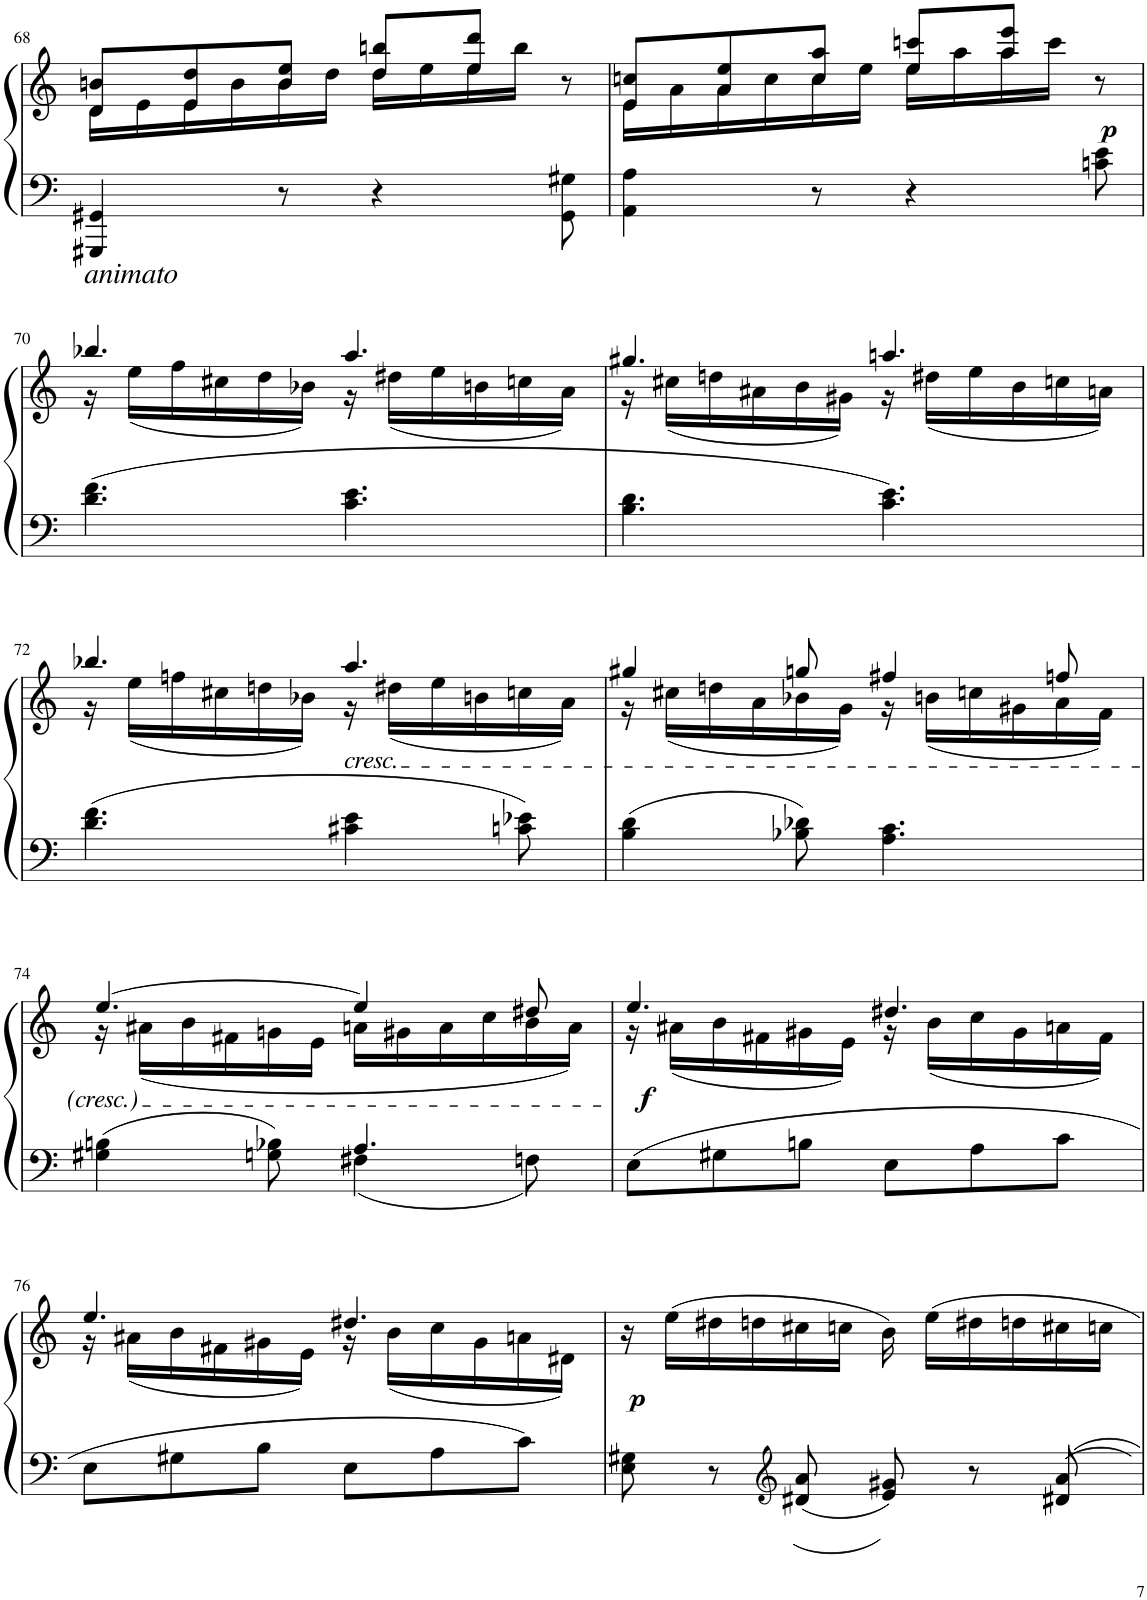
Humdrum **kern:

**kern	**kern	**dynam
*part1	*part1	*part1
*staff2	*staff1	*staff1/2
*I"Piano	*	*
*I'Pno.	*	*
!!LO:PB:g=z
*clefF4	*clefG2	*
*k[]	*k[]	*
*M6/8	*M6/8	*
=68	=68	=68
*	*^	*
4GGG#X/ 4GG#X/	8d/ 8bn/L	16d\LL	.
.	.	16e\	.
.	8e/ 8dd/	16e\	.
.	.	16b\	.
8r	8b/ 8ee/J	16b\	.
.	.	16dd\JJ	.
4r	8dd/ 8bbn/L	16dd\LL	.
.	.	16ee\	.
.	8ee/ 8ddd/J	16ee\	.
.	.	16bb\JJ	.
8GG#\ 8G#X\	8r	8ryy	.
=69	=69	=69	=69
4AA\ 4A\	8e/ 8ccn/L	16e\LL	.
.	.	16a\	.
.	8a/ 8ee/	16a\	.
.	.	16cc\	.
8r	8cc/ 8aa/J	16cc\	.
.	.	16ee\JJ	.
4r	8ee/ 8cccn/L	16ee\LL	.
.	.	16aa\	.
.	8aa/ 8eee/J	16aa\	.
.	.	16ccc\JJ	.
!	!	!	!LO:DY:b
8cn\ 8e\	8r	8ryy	p
!!LO:LB:g=z	!!
=70	=70	=70	=70
!	!LO:TX:a:i:t=animato	!	!
4.d\ 4.f\	4.bb-X/	16r	.
.	.	(16ee\LL	.
.	.	16ff\	.
.	.	16cc#X\	.
.	.	16dd\	.
.	.	16b-X\JJ)	.
4.c\ 4.e\	4.aa/	16r	.
.	.	(16dd#X\LL	.
.	.	16ee\	.
.	.	16bn\	.
.	.	16ccn\	.
.	.	16a\JJ)	.
=71	=71	=71	=71
4.B\ 4.d\	4.gg#X/	16r	.
.	.	(16cc#X\LL	.
.	.	16ddn\	.
.	.	16a#X\	.
.	.	16b\	.
.	.	16g#X\JJ)	.
4.c\ 4.e\	4.aan/	16r	.
.	.	(16dd#X\LL	.
.	.	16ee\	.
.	.	16b\	.
.	.	16ccn\	.
.	.	16an\JJ)	.
!!LO:LB:g=z	!!
=72	=72	=72	=72
4.d\ 4.f\	4.bb-X/	16r	.
.	.	(16ee\LL	.
.	.	16ffn\	.
.	.	16cc#X\	.
.	.	16ddn\	.
.	.	16b-X\JJ)	.
!	!LO:TX:b:i:t=cresc.	!	!
4c#X\ 4e\	4.aa/	16r	.
.	.	(16dd#X\LL	.
.	.	16ee\	.
.	.	16bn\	.
8cn\ 8e-X\	.	16ccn\	.
.	.	16a\JJ)	.
=73	=73	=73	=73
4B\ 4d\	4gg#X/	16r	.
.	.	(16cc#X\LL	.
.	.	16ddn\	.
.	.	16a\	.
8B-X\ 8d-X\	8ggn/	16b-X\	.
.	.	16g\JJ)	.
4.A\ 4.c\	4ff#X/	16r	.
.	.	(16bn\LL	.
.	.	16ccn\	.
.	.	16g#X\	.
.	8ffn/	16a\	.
.	.	16f\JJ)	.
!!LO:LB:g=z	!!
=74	=74	=74	=74
*^	*	*	*
4G#X\ 4Bn\	4.ryy	[4.ee/	16r	.
.	.	.	(16a#X\LL	.
.	.	.	16b\	.
.	.	.	16f#X\	.
8Gn\ 8B-X\	.	.	16gn\	.
.	.	.	16e\JJ	.
4.A/	4F#X\	4ee/]	16an\LL	.
.	.	.	16g#X\	.
.	.	.	16a\	.
.	.	.	16cc\	.
.	8Fn\	8dd#X/	16b\	.
.	.	.	16a\JJ)	.
*v	*v	*	*	*
=75	=75	=75	=75
!	!	!	!LO:DY:b
8E\L	4.ee/	16r	f
.	.	(16a#X\LL	.
8G#X\	.	16b\	.
.	.	16f#X\	.
8Bn\J	.	16g#X\	.
.	.	16e\JJ)	.
8E\L	4.dd#X/	16r	.
.	.	(16b\LL	.
8A\	.	16cc\	.
.	.	16g#\	.
8c\J	.	16an\	.
.	.	16f#\JJ)	.
!!LO:LB:g=z	!!
=76	=76	=76	=76
8E\L	4.ee/	16r	.
.	.	(16a#X\LL	.
8G#X\	.	16b\	.
.	.	16f#X\	.
8B\J	.	16g#X\	.
.	.	16e\JJ)	.
8E\L	4.dd#X/	16r	.
.	.	(16b\LL	.
8A\	.	16cc\	.
.	.	16g#\	.
8c\J	.	16an\	.
.	.	16d#X\JJ)	.
=77	=77	=77	=77
!	!	!	!LO:DY:b
*	*v	*v	*
8E\ 8G#X\	16r	p
.	(16ee\LL	.
8r	16dd#X\	.
.	16ddn\	.
*clefG2	*	*
8d#X/ 8a/	16cc#X\	.
.	16ccn\JJ	.
8e/ 8g#X/	16b\)	.
.	16ee\LL	.
8r	16dd#X\	.
.	16ddn\	.
8d#X/ 8a/	16cc#X\	.
.	16ccn\JJ	.
=	=	=
*-	*-	*-
